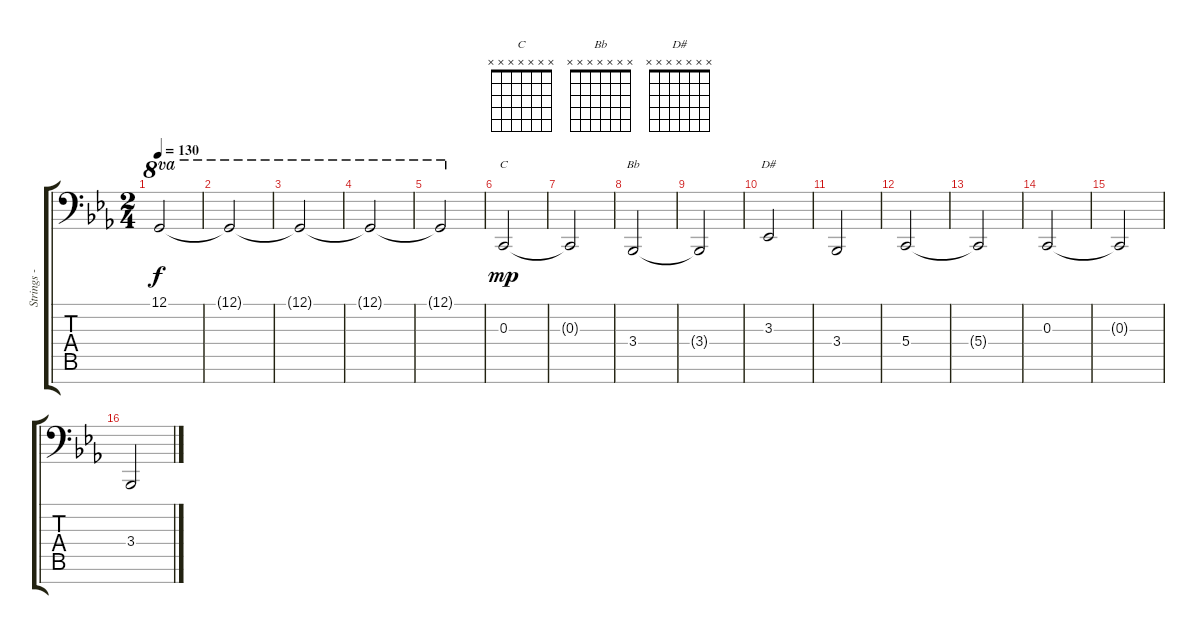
\track ("Strings - Bass" "Strings - ") {instrument stringensemble1}
\staff {score tabs}
\tuning (G2 E2 C2 G1 E1 C1 G0) {hide}
\chord ("C" x x x x x x x)
\chord ("Bb" x x x x x x x)
\chord ("D#" x x x x x x x)
\ts (2 4)
\tempo 130
\clef f4
\ks cminor
12.1{t}.2{ot 8va dy f} |
12.1{t}.2{ot 8va} |
12.1{t}.2{ot 8va} |
12.1{t}.2{ot 8va} |
12.1{t}.2{ot 8va} |
0.3.2{ch "C" dy mp} |
0.3{t}.2 |
3.4.2{ch "Bb"} |
3.4{t}.2 |
3.3.2{ch "D#"} |
3.4.2 |
5.4.2 |
5.4{t}.2 |
0.3.2 |
0.3{t}.2 |
3.4.2
